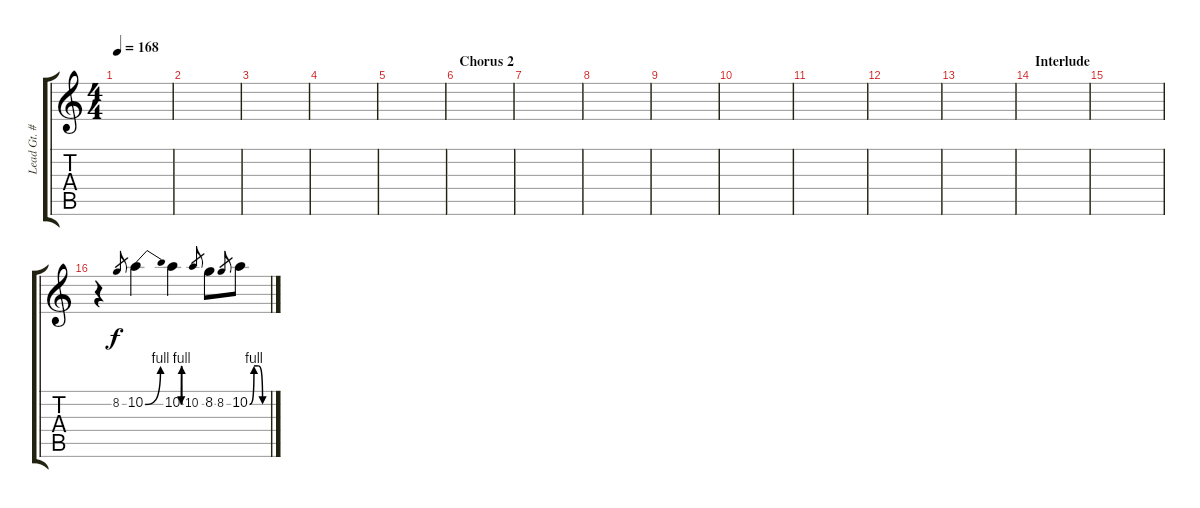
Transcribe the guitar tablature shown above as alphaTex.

\track ("Lead Gt. #1 -Les Paul (Greg steele)" "Lead Gt. #") {instrument overdrivenguitar}
\staff {score tabs}
\tuning (E4 B3 G3 D3 A2 E2) {hide}
\ts (4 4)
\tempo 168
\clef g2
\ks c
|
|
|
|
|
\section ("" "Chorus 2")
|
|
|
|
|
|
|
|
\section ("" "Interlude")
|
|
r.4{volume 16} 8.2.8{gr} 10.2{be (bend 0 0 60 4)}.4 10.2{be (custom 0 0 15 4 30 4 45 0 60 0)}.4 10.2.8{gr} 8.2.8 8.2.8{gr} 10.2{be (custom 0 0 15 4 30 4 45 0 60 0)}.8
